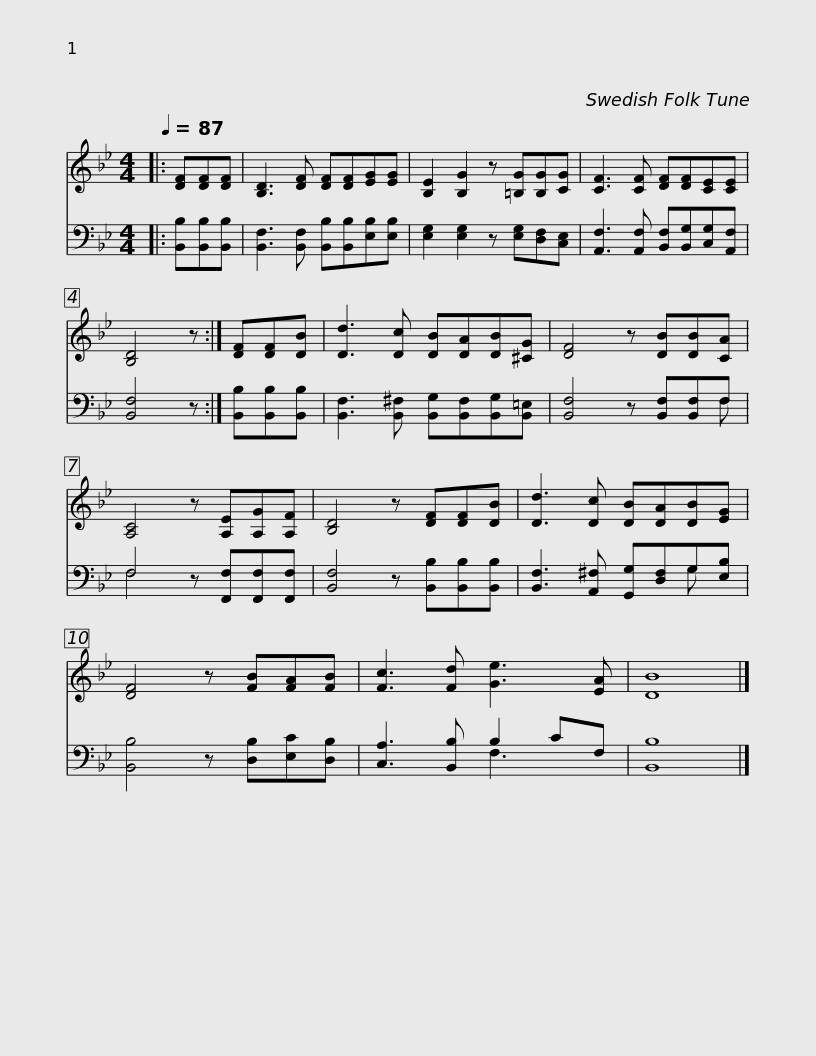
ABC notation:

X:1
%%score 1 ( 2 3 )
L:1/8
Q:1/4=87
M:4/4
I:linebreak $
K:Bb
V:1 treble
V:2 bass
V:3 bass
V:1
|: [DF][DF][DF] | [B,D]3 [DF] [DF][DF][EG][EG] | [B,E]2 [B,G]2 z [=B,G][B,G][CG] | [CF]3 [CF] [DF][DF][CE][CE] | [B,D]4 z :| %5
 [DF][DF][DB] | [Dd]3 [Dc] [DB][DA][DB][^CG] |$ [DF]4 z [DB][DB][CA] | [A,C]4 z [A,E][A,G][A,F] | [B,D]4 z [DF][DF][DB] | %10
 [Dd]3 [Dc] [DB][DA][DB][EG] | [DF]4 z [FB][FA][FB] | [Fc]3 [Fd] [Ge]3 [EA] | [DB]8 |] %14
V:2
|: [B,,B,][B,,B,][B,,B,] | [B,,F,]3 [B,,F,] [B,,B,][B,,B,][E,B,][E,B,] | [E,G,]2 [E,G,]2 z [E,G,][D,F,][C,E,] | [A,,F,]3 [A,,F,] [B,,F,][B,,G,][C,G,][A,,F,] | [B,,F,]4 z :| %5
 [B,,B,][B,,B,][B,,B,] | [B,,F,]3 [B,,^F,] [B,,G,][B,,F,][B,,G,][B,,=E,] |$ [B,,F,]4 z [B,,F,][B,,F,]F, | F,4 z [F,,F,][F,,F,][F,,F,] | [B,,F,]4 z [B,,B,][B,,B,][B,,B,] | %10
 [B,,F,]3 [A,,^F,] [G,,G,][D,F,]G,[E,B,] | [B,,B,]4 z [D,B,][E,C][D,B,] | [C,A,]3 [B,,B,] B,2 CF, | [B,,B,]8 |] %14
V:3
|: x3 | x8 | x8 | x8 | x5 :| %5
 x3 | x8 |$ x7 F, | F,4 x4 | x8 | %10
 x6 G, x | x8 | x4 F,3 x | x8 |] %14
